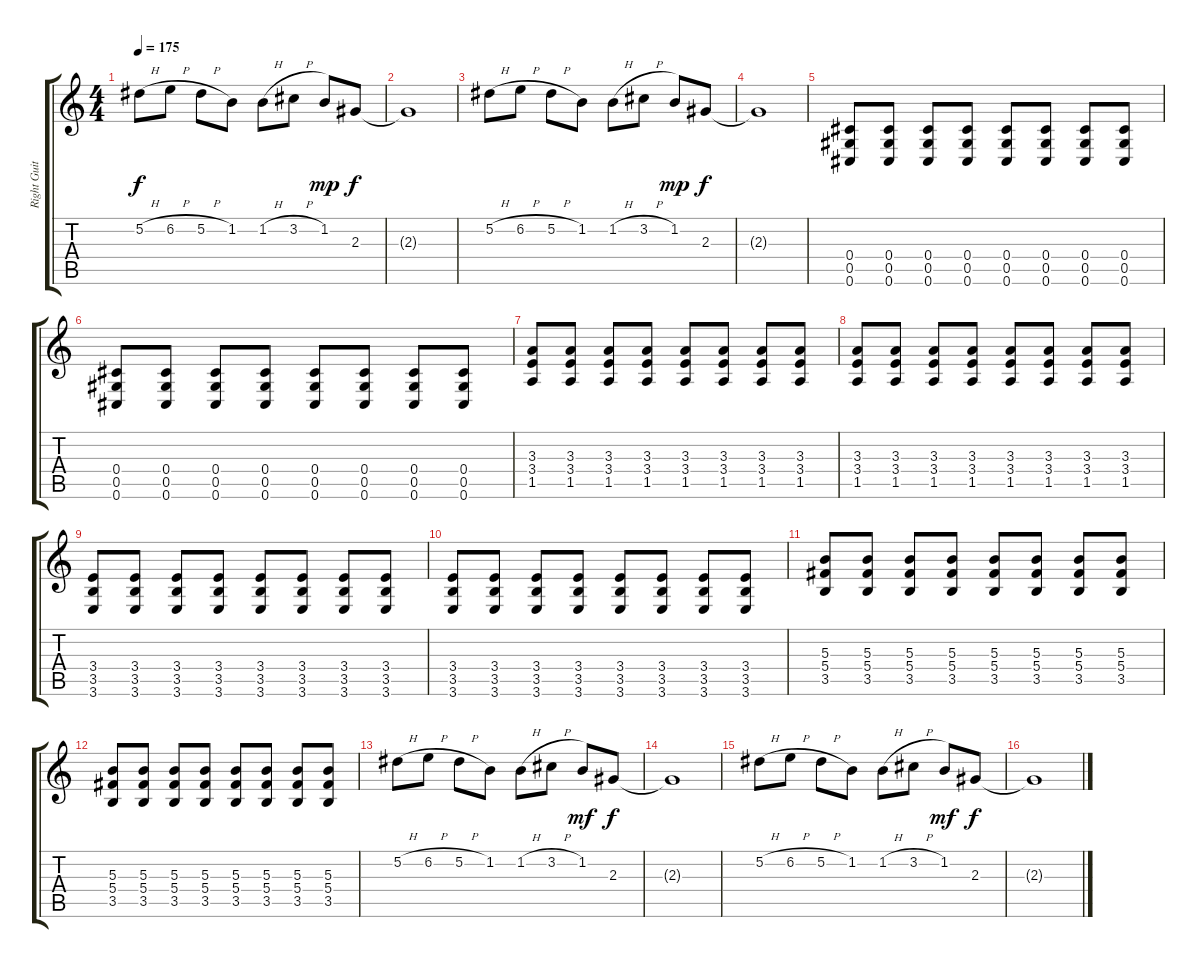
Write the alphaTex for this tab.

\track ("Right Guitar" "Right Guit") {instrument distortionguitar}
\staff {score tabs}
\tuning (Eb4 Bb3 Gb3 Db3 Ab2 Db2) {hide}
\ts (4 4)
\tempo 175
\clef g2
\ks c
5.2{h}.8{dy f} 6.2{h}.8 5.2{h}.8 1.2.8 1.2{h}.8 3.2{h}.8 1.2.8{dy mp} 2.3.8{dy f} |
2.3{t}.1 |
5.2{h}.8 6.2{h}.8 5.2{h}.8 1.2.8 1.2{h}.8 3.2{h}.8 1.2.8{dy mp} 2.3.8{dy f} |
2.3{t}.1 |
(0.4 0.5 0.6).8 (0.4 0.5 0.6).8 (0.4 0.5 0.6).8 (0.4 0.5 0.6).8 (0.4 0.5 0.6).8 (0.4 0.5 0.6).8 (0.4 0.5 0.6).8 (0.4 0.5 0.6).8 |
(0.4 0.5 0.6).8 (0.4 0.5 0.6).8 (0.4 0.5 0.6).8 (0.4 0.5 0.6).8 (0.4 0.5 0.6).8 (0.4 0.5 0.6).8 (0.4 0.5 0.6).8 (0.4 0.5 0.6).8 |
(3.3 3.4 1.5).8 (3.3 3.4 1.5).8 (3.3 3.4 1.5).8 (3.3 3.4 1.5).8 (3.3 3.4 1.5).8 (3.3 3.4 1.5).8 (3.3 3.4 1.5).8 (3.3 3.4 1.5).8 |
(3.3 3.4 1.5).8 (3.3 3.4 1.5).8 (3.3 3.4 1.5).8 (3.3 3.4 1.5).8 (3.3 3.4 1.5).8 (3.3 3.4 1.5).8 (3.3 3.4 1.5).8 (3.3 3.4 1.5).8 |
(3.4 3.5 3.6).8 (3.4 3.5 3.6).8 (3.4 3.5 3.6).8 (3.4 3.5 3.6).8 (3.4 3.5 3.6).8 (3.4 3.5 3.6).8 (3.4 3.5 3.6).8 (3.4 3.5 3.6).8 |
(3.4 3.5 3.6).8 (3.4 3.5 3.6).8 (3.4 3.5 3.6).8 (3.4 3.5 3.6).8 (3.4 3.5 3.6).8 (3.4 3.5 3.6).8 (3.4 3.5 3.6).8 (3.4 3.5 3.6).8 |
(5.3 5.4 3.5).8 (5.3 5.4 3.5).8 (5.3 5.4 3.5).8 (5.3 5.4 3.5).8 (5.3 5.4 3.5).8 (5.3 5.4 3.5).8 (5.3 5.4 3.5).8 (5.3 5.4 3.5).8 |
(5.3 5.4 3.5).8 (5.3 5.4 3.5).8 (5.3 5.4 3.5).8 (5.3 5.4 3.5).8 (5.3 5.4 3.5).8 (5.3 5.4 3.5).8 (5.3 5.4 3.5).8 (5.3 5.4 3.5).8 |
5.2{h}.8 6.2{h}.8 5.2{h}.8 1.2.8 1.2{h}.8 3.2{h}.8 1.2.8{dy mf} 2.3.8{dy f} |
2.3{t}.1 |
5.2{h}.8 6.2{h}.8 5.2{h}.8 1.2.8 1.2{h}.8 3.2{h}.8 1.2.8{dy mf} 2.3.8{dy f} |
2.3{t}.1
